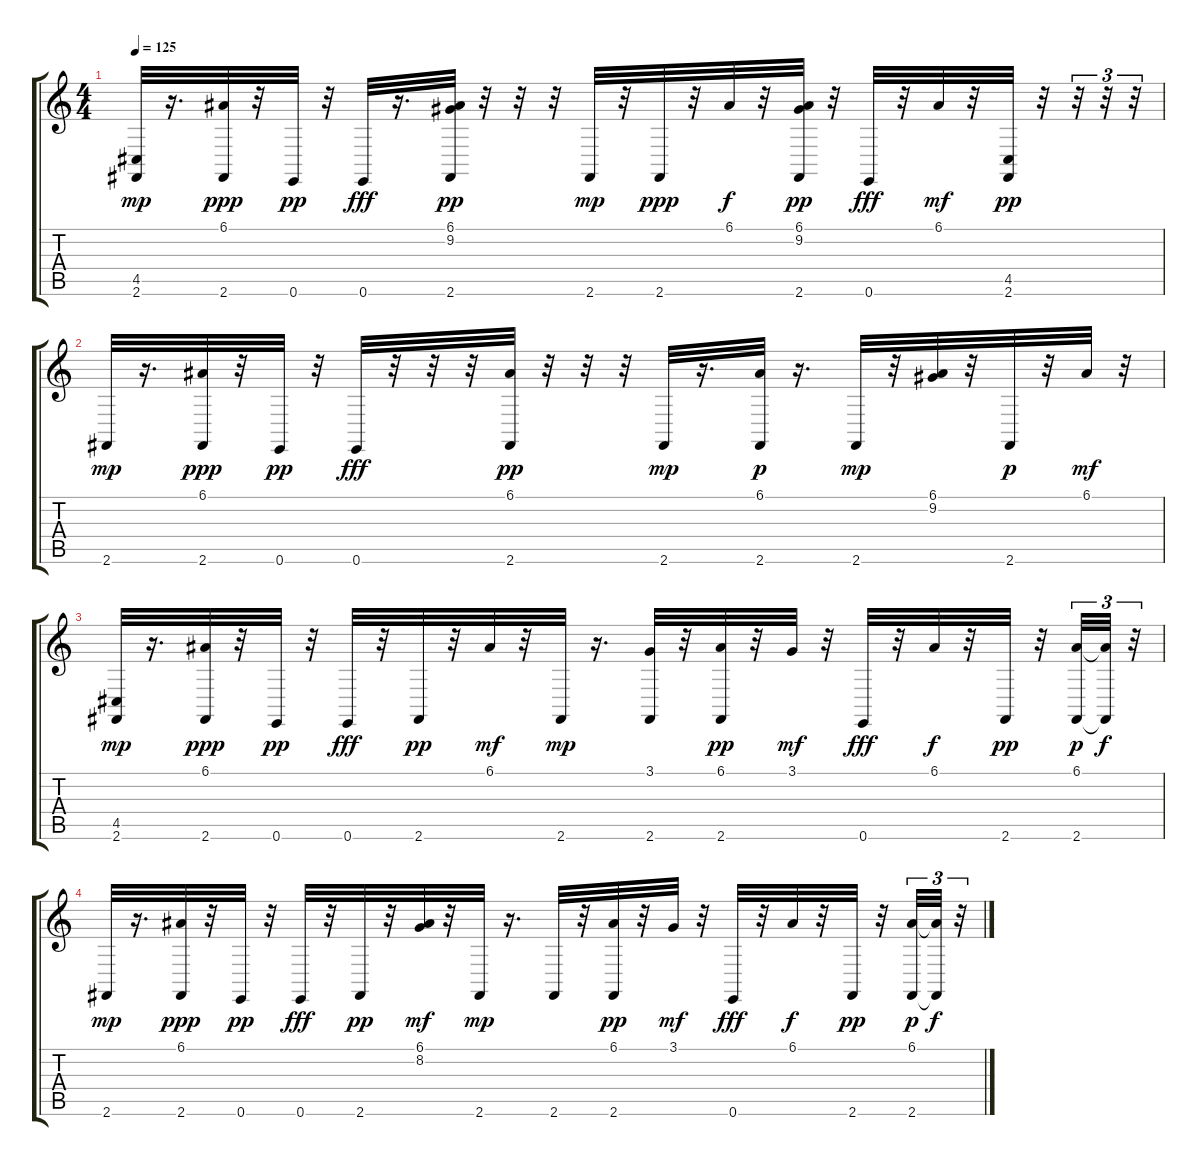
\track "" {instrument acousticgrandpiano}
\staff {score tabs}
\tuning (E4 B3 G3 D3 A2 E2) {hide}
\ts (4 4)
\tempo 125
\clef g2
\ks c
(4.5 2.6).32{dy mp} r.16{d} (6.1 2.6).32{dy ppp} r.32 0.6.32{dy pp} r.32 0.6.32{dy fff} r.16{d} (6.1 9.2 2.6).32{dy pp} r.32 r.32 r.32 2.6.32{dy mp} r.32 2.6.32{dy ppp} r.32 6.1.32{dy f} r.32 (6.1 9.2 2.6).32{dy pp} r.32 0.6.32{dy fff} r.32 6.1.32{dy mf} r.32 (4.5 2.6).32{dy pp} r.32 r.32{tu (3 2)} r.32{tu (3 2)} r.32{tu (3 2)} |
2.6.32{dy mp} r.16{d} (6.1 2.6).32{dy ppp} r.32 0.6.32{dy pp} r.32 0.6.32{dy fff} r.32 r.32 r.32 (6.1 2.6).32{dy pp} r.32 r.32 r.32 2.6.32{dy mp} r.16{d} (6.1 2.6).32{dy p} r.16{d} 2.6.32{dy mp} r.32 (6.1 9.2).32 r.32 2.6.32{dy p} r.32 6.1.32{dy mf} r.32 |
(4.5 2.6).32{dy mp} r.16{d} (6.1 2.6).32{dy ppp} r.32 0.6.32{dy pp} r.32 0.6.32{dy fff} r.32 2.6.32{dy pp} r.32 6.1.32{dy mf} r.32 2.6.32{dy mp} r.16{d} (3.1 2.6).32 r.32 (6.1 2.6).32{dy pp} r.32 3.1.32{dy mf} r.32 0.6.32{dy fff} r.32 6.1.32{dy f} r.32 2.6.32{dy pp} r.32 (6.1 2.6).32{tu (3 2) dy p} (6.1{t} 2.6{t}).32{tu (3 2) dy f} r.32{tu (3 2)} |
2.6.32{dy mp} r.16{d} (6.1 2.6).32{dy ppp} r.32 0.6.32{dy pp} r.32 0.6.32{dy fff} r.32 2.6.32{dy pp} r.32 (6.1 8.2).32{dy mf} r.32 2.6.32{dy mp} r.16{d} 2.6.32 r.32 (6.1 2.6).32{dy pp} r.32 3.1.32{dy mf} r.32 0.6.32{dy fff} r.32 6.1.32{dy f} r.32 2.6.32{dy pp} r.32 (6.1 2.6).32{tu (3 2) dy p} (6.1{t} 2.6{t}).32{tu (3 2) dy f} r.32{tu (3 2)}
